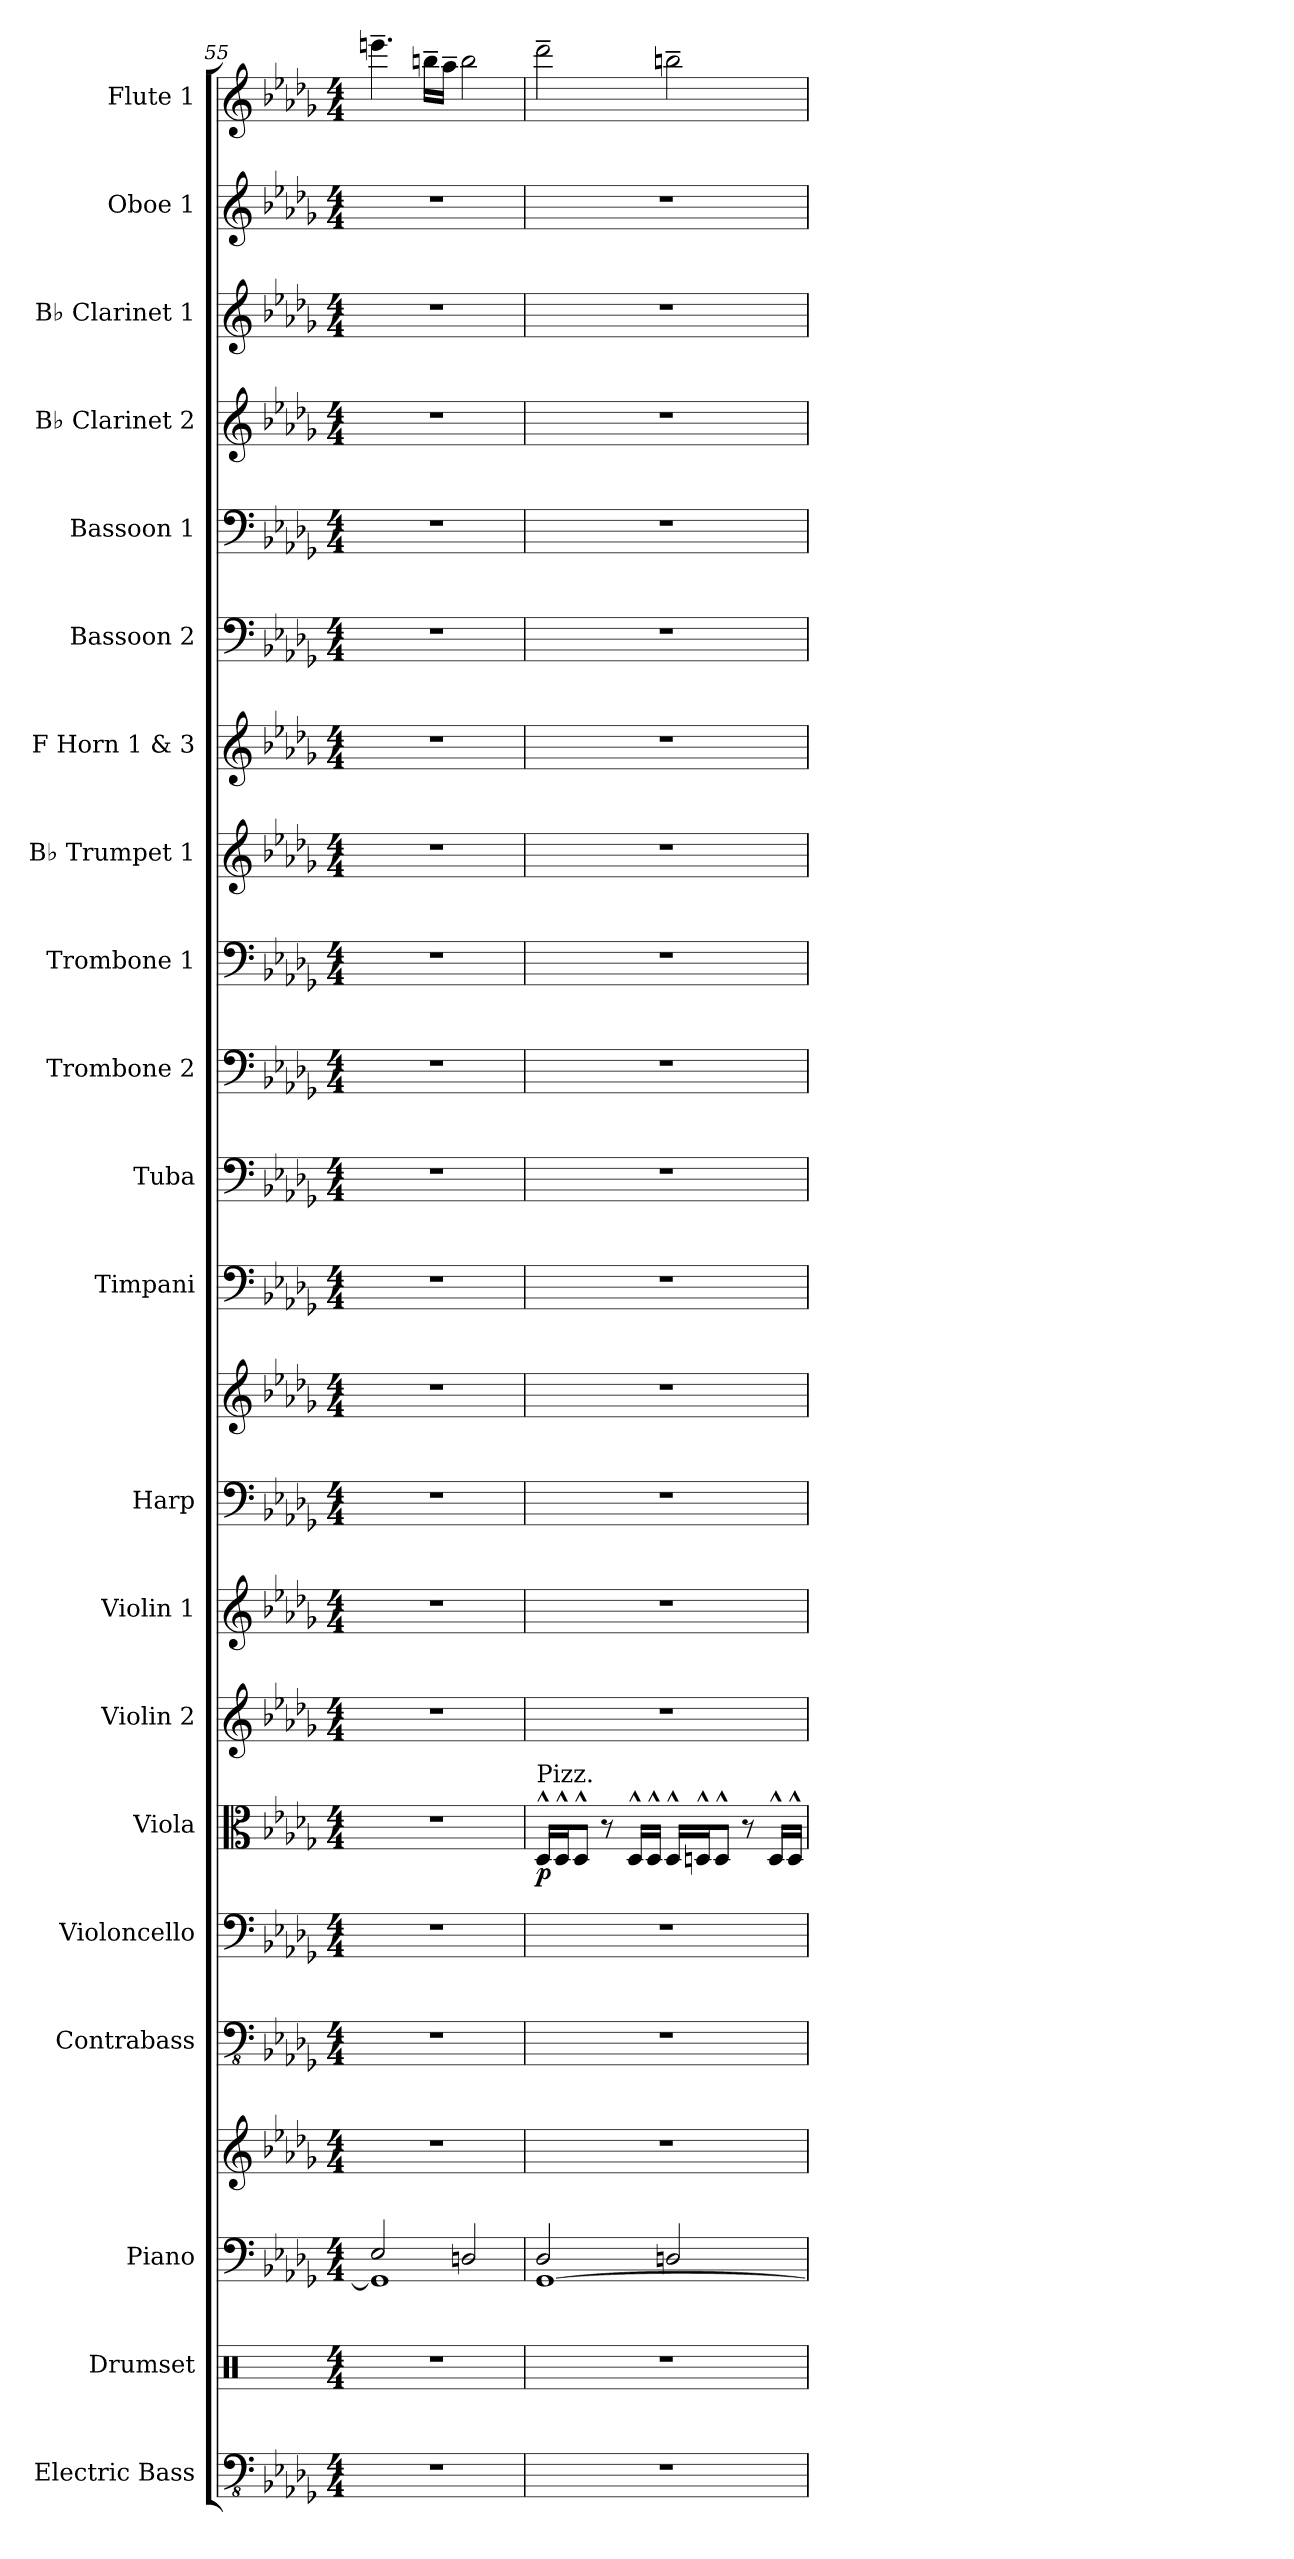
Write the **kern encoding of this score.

**kern	**kern	**kern	**kern	**kern	**kern	**kern	**dynam	**kern	**kern	**kern	**kern	**kern	**kern	**kern	**kern	**kern	**kern	**kern	**kern	**kern	**kern	**kern	**kern
*part21	*part20	*part19	*part19	*part18	*part17	*part16	*part16	*part15	*part14	*part13	*part13	*part12	*part11	*part10	*part9	*part8	*part7	*part6	*part5	*part4	*part3	*part2	*part1
*staff23	*staff22	*staff21	*staff20	*staff19	*staff18	*staff17	*staff17	*staff16	*staff15	*staff14	*staff13	*staff12	*staff11	*staff10	*staff9	*staff8	*staff7	*staff6	*staff5	*staff4	*staff3	*staff2	*staff1
*I"Electric Bass	*I"Drumset	*I"Piano	*	*I"Contrabass	*I"Violoncello	*I"Viola	*	*I"Violin 2	*I"Violin 1	*I"Harp	*	*I"Timpani	*I"Tuba	*I"Trombone 2	*I"Trombone 1	*I"B♭ Trumpet 1	*I"F Horn 1 &amp; 3	*I"Bassoon 2	*I"Bassoon 1	*I"B♭ Clarinet 2	*I"B♭ Clarinet 1	*I"Oboe 1	*I"Flute 1
*I'El. B.	*I'Drs.	*I'Pno.	*	*I'Cb.	*I'Vc.	*I'Vla.	*	*I'Vln. 2	*I'Vln. 1	*I'Hrp.	*	*I'Timp.	*I'Tba.	*I'Tbn. 2	*I'Tbn. 1	*I'B♭ Tpt. 1	*I'F Hn. 1 3	*I'Bsn. 2	*I'Bsn. 1	*I'B♭ Cl. 2	*I'B♭ Cl. 1	*I'Ob. 1	*I'Fl. 1
*clefFv4	*clefX	*clefF4	*clefG2	*clefFv4	*clefF4	*clefC3	*	*clefG2	*clefG2	*clefF4	*clefG2	*clefF4	*clefF4	*clefF4	*clefF4	*clefG2	*clefG2	*clefF4	*clefF4	*clefG2	*clefG2	*clefG2	*clefG2
*	*	*	*	*ITrd7c12	*	*	*	*	*	*	*	*	*	*	*	*ITrd1c2	*ITrd4c7	*	*	*ITrd1c2	*ITrd1c2	*	*
*k[b-e-a-d-g-]	*k[]	*k[b-e-a-d-g-]	*k[b-e-a-d-g-]	*k[b-e-a-d-g-]	*k[b-e-a-d-g-]	*k[b-e-a-d-g-]	*	*k[b-e-a-d-g-]	*k[b-e-a-d-g-]	*k[b-e-a-d-g-]	*k[b-e-a-d-g-]	*k[b-e-a-d-g-]	*k[b-e-a-d-g-]	*k[b-e-a-d-g-]	*k[b-e-a-d-g-]	*k[b-e-a-d-g-c-f-]	*k[b-e-a-d-g-c-]	*k[b-e-a-d-g-]	*k[b-e-a-d-g-]	*k[b-e-a-d-g-c-f-]	*k[b-e-a-d-g-c-f-]	*k[b-e-a-d-g-]	*k[b-e-a-d-g-]
*M4/4	*M4/4	*M4/4	*M4/4	*M4/4	*M4/4	*M4/4	*	*M4/4	*M4/4	*M4/4	*M4/4	*M4/4	*M4/4	*M4/4	*M4/4	*M4/4	*M4/4	*M4/4	*M4/4	*M4/4	*M4/4	*M4/4	*M4/4
=55	=55	=55	=55	=55	=55	=55	=55	=55	=55	=55	=55	=55	=55	=55	=55	=55	=55	=55	=55	=55	=55	=55	=55
*	*	*^	*	*	*	*	*	*	*	*	*	*	*	*	*	*	*	*	*	*	*	*	*
1r	1r	1GG-]	2E-/	1r	1r	1r	1r	.	1r	1r	1r	1r	1r	1r	1r	1r	1r	1r	1r	1r	1r	1r	1r	4.eeen~\
.	.	.	.	.	.	.	.	.	.	.	.	.	.	.	.	.	.	.	.	.	.	.	.	16bbn~\LL
.	.	.	.	.	.	.	.	.	.	.	.	.	.	.	.	.	.	.	.	.	.	.	.	16aa-~\JJ
.	.	.	2Dn/	.	.	.	.	.	.	.	.	.	.	.	.	.	.	.	.	.	.	.	.	2bb\
=56	=56	=56	=56	=56	=56	=56	=56	=56	=56	=56	=56	=56	=56	=56	=56	=56	=56	=56	=56	=56	=56	=56	=56	=56
!	!	!	!	!	!	!	!LO:TX:a:t=Pizz.	!	!	!	!	!	!	!	!	!	!	!	!	!	!	!	!	!
!	!	!	!	!	!	!	!	!LO:DY:b	!	!	!	!	!	!	!	!	!	!	!	!	!	!	!	!
1r	1r	[1GG-	2D-/	1r	1r	1r	16D-^^/LL	p	1r	1r	1r	1r	1r	1r	1r	1r	1r	1r	1r	1r	1r	1r	1r	2ddd-~\
.	.	.	.	.	.	.	16D-^^/J	.	.	.	.	.	.	.	.	.	.	.	.	.	.	.	.	.
.	.	.	.	.	.	.	8D-^^/J	.	.	.	.	.	.	.	.	.	.	.	.	.	.	.	.	.
.	.	.	.	.	.	.	8r	.	.	.	.	.	.	.	.	.	.	.	.	.	.	.	.	.
.	.	.	.	.	.	.	16D-^^/LL	.	.	.	.	.	.	.	.	.	.	.	.	.	.	.	.	.
.	.	.	.	.	.	.	16D-^^/JJ	.	.	.	.	.	.	.	.	.	.	.	.	.	.	.	.	.
.	.	.	2Dn/	.	.	.	16D-^^/LL	.	.	.	.	.	.	.	.	.	.	.	.	.	.	.	.	2bbn~\
.	.	.	.	.	.	.	16Dn^^/J	.	.	.	.	.	.	.	.	.	.	.	.	.	.	.	.	.
.	.	.	.	.	.	.	8D^^/J	.	.	.	.	.	.	.	.	.	.	.	.	.	.	.	.	.
.	.	.	.	.	.	.	8r	.	.	.	.	.	.	.	.	.	.	.	.	.	.	.	.	.
.	.	.	.	.	.	.	16D^^/LL	.	.	.	.	.	.	.	.	.	.	.	.	.	.	.	.	.
.	.	.	.	.	.	.	16D^^/JJ	.	.	.	.	.	.	.	.	.	.	.	.	.	.	.	.	.
*	*	*v	*v	*	*	*	*	*	*	*	*	*	*	*	*	*	*	*	*	*	*	*	*	*
=	=	=	=	=	=	=	=	=	=	=	=	=	=	=	=	=	=	=	=	=	=	=	=
*-	*-	*-	*-	*-	*-	*-	*-	*-	*-	*-	*-	*-	*-	*-	*-	*-	*-	*-	*-	*-	*-	*-	*-
